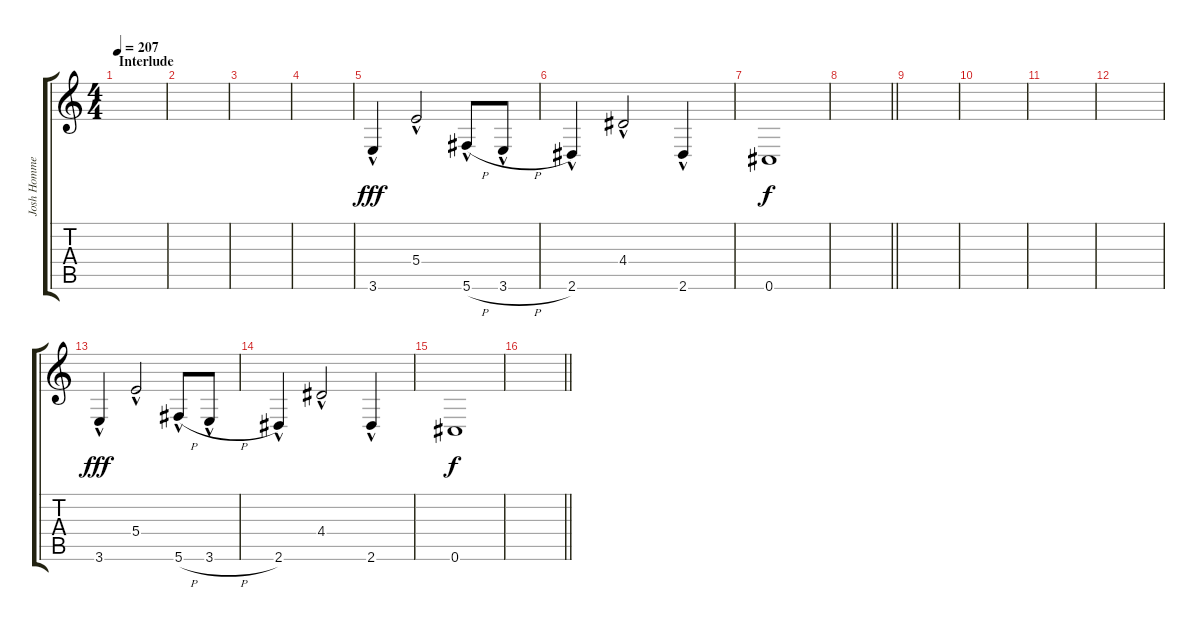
\track ("Josh Homme - Acoustic Guitar" "Josh Homme") {instrument acousticguitarsteel}
\staff {score tabs}
\tuning (Db4 Ab3 E3 B2 Gb2 Db2) {hide}
\ts (4 4)
\section ("" "Interlude")
\tempo 207
\clef g2
\ks c
|
|
|
|
3.6{hac}.4{dy fff} 5.4{hac}.2 5.6{h hac}.8 3.6{h hac}.8 |
2.6{hac}.4 4.4{hac}.2 2.6{hac}.4 |
0.6.1{dy f volume 10} |
\barLineRight lightlight
|
|
|
|
|
3.6{hac}.4{dy fff} 5.4{hac}.2 5.6{h hac}.8 3.6{h hac}.8 |
2.6{hac}.4 4.4{hac}.2 2.6{hac}.4 |
0.6.1{dy f volume 10} |
\barLineRight lightlight
